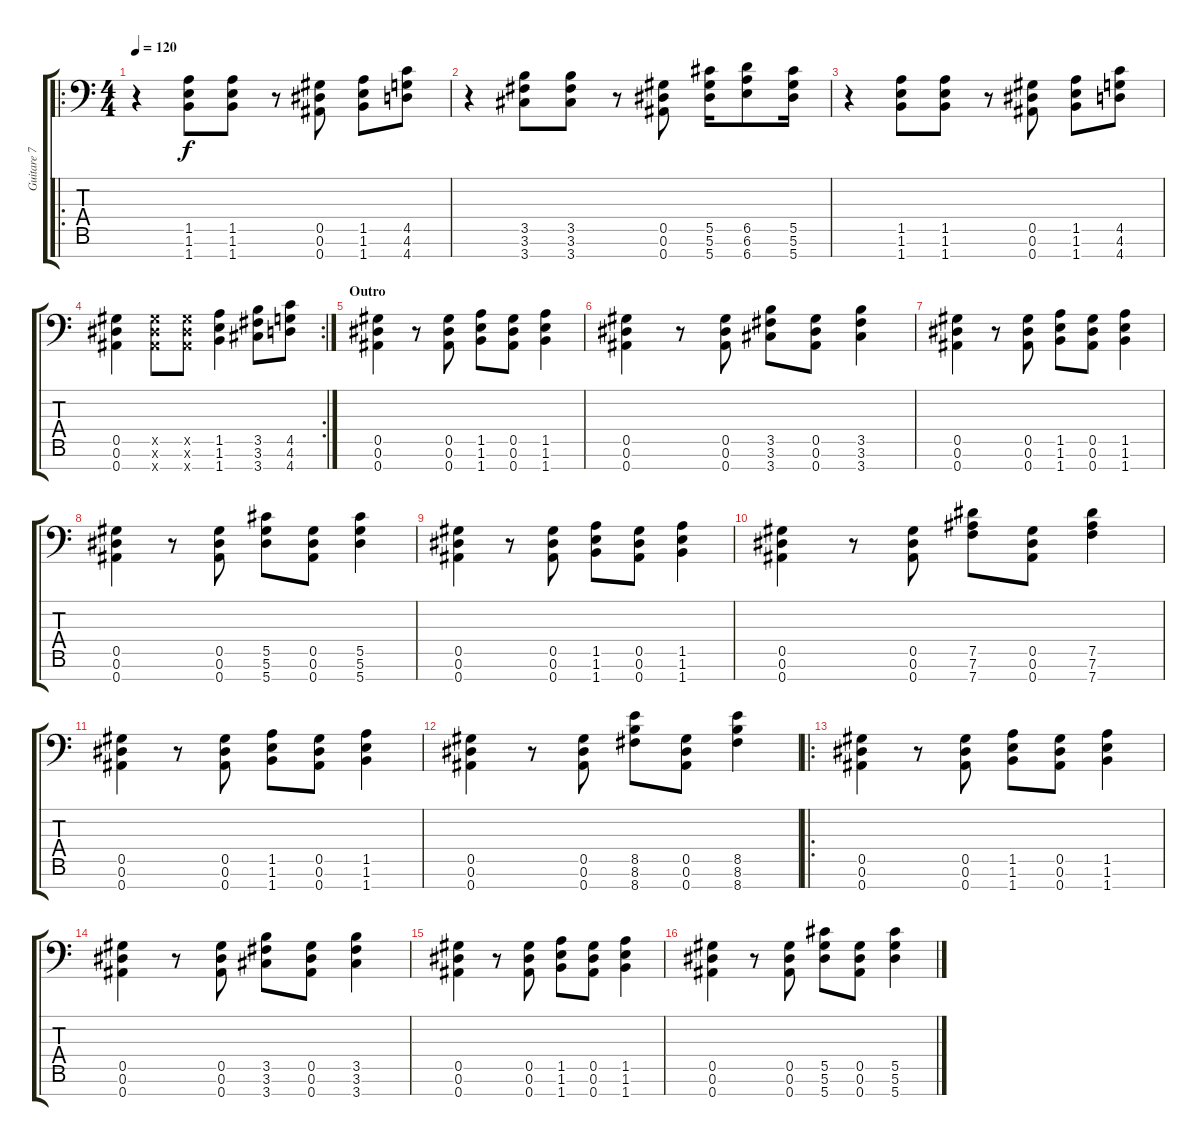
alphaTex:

\track ("Guitare 7 cordes A#2" "Guitare 7 ") {instrument distortionguitar}
\staff {score tabs}
\tuning (Eb4 Bb3 Gb3 Db3 Ab2 Eb2 Bb1) {hide}
\ro
\ts (4 4)
\tempo 120
\clef f4
\ks c
r.4{dy f} (1.5 1.6 1.7).8 (1.5 1.6 1.7).8 r.8 (0.5 0.6 0.7).8 (1.5 1.6 1.7).8 (4.5 4.6 4.7).8 |
r.4 (3.5 3.6 3.7).8 (3.5 3.6 3.7).8 r.8 (0.5 0.6 0.7).8 (5.5 5.6 5.7).16 (6.5 6.6 6.7).8 (5.5 5.6 5.7).16 |
r.4 (1.5 1.6 1.7).8 (1.5 1.6 1.7).8 r.8 (0.5 0.6 0.7).8 (1.5 1.6 1.7).8 (4.5 4.6 4.7).8 |
\rc 2
(0.5 0.6 0.7).4 (0.5{x} 0.6{x} 0.7{x}).8 (0.5{x} 0.6{x} 0.7{x}).8 (1.5 1.6 1.7).4 (3.5 3.6 3.7).8 (4.5 4.6 4.7).8 |
\section ("" "Outro")
(0.5 0.6 0.7).4 r.8 (0.5 0.6 0.7).8 (1.5 1.6 1.7).8 (0.5 0.6 0.7).8 (1.5 1.6 1.7).4 |
(0.5 0.6 0.7).4 r.8 (0.5 0.6 0.7).8 (3.5 3.6 3.7).8 (0.5 0.6 0.7).8 (3.5 3.6 3.7).4 |
(0.5 0.6 0.7).4 r.8 (0.5 0.6 0.7).8 (1.5 1.6 1.7).8 (0.5 0.6 0.7).8 (1.5 1.6 1.7).4 |
(0.5 0.6 0.7).4 r.8 (0.5 0.6 0.7).8 (5.5 5.6 5.7).8 (0.5 0.6 0.7).8 (5.5 5.6 5.7).4 |
(0.5 0.6 0.7).4 r.8 (0.5 0.6 0.7).8 (1.5 1.6 1.7).8 (0.5 0.6 0.7).8 (1.5 1.6 1.7).4 |
(0.5 0.6 0.7).4 r.8 (0.5 0.6 0.7).8 (7.5 7.6 7.7).8 (0.5 0.6 0.7).8 (7.5 7.6 7.7).4 |
(0.5 0.6 0.7).4 r.8 (0.5 0.6 0.7).8 (1.5 1.6 1.7).8 (0.5 0.6 0.7).8 (1.5 1.6 1.7).4 |
(0.5 0.6 0.7).4 r.8 (0.5 0.6 0.7).8 (8.5 8.6 8.7).8 (0.5 0.6 0.7).8 (8.5 8.6 8.7).4 |
\ro
(0.5 0.6 0.7).4 r.8 (0.5 0.6 0.7).8 (1.5 1.6 1.7).8 (0.5 0.6 0.7).8 (1.5 1.6 1.7).4 |
(0.5 0.6 0.7).4 r.8 (0.5 0.6 0.7).8 (3.5 3.6 3.7).8 (0.5 0.6 0.7).8 (3.5 3.6 3.7).4 |
(0.5 0.6 0.7).4 r.8 (0.5 0.6 0.7).8 (1.5 1.6 1.7).8 (0.5 0.6 0.7).8 (1.5 1.6 1.7).4 |
(0.5 0.6 0.7).4 r.8 (0.5 0.6 0.7).8 (5.5 5.6 5.7).8 (0.5 0.6 0.7).8 (5.5 5.6 5.7).4
